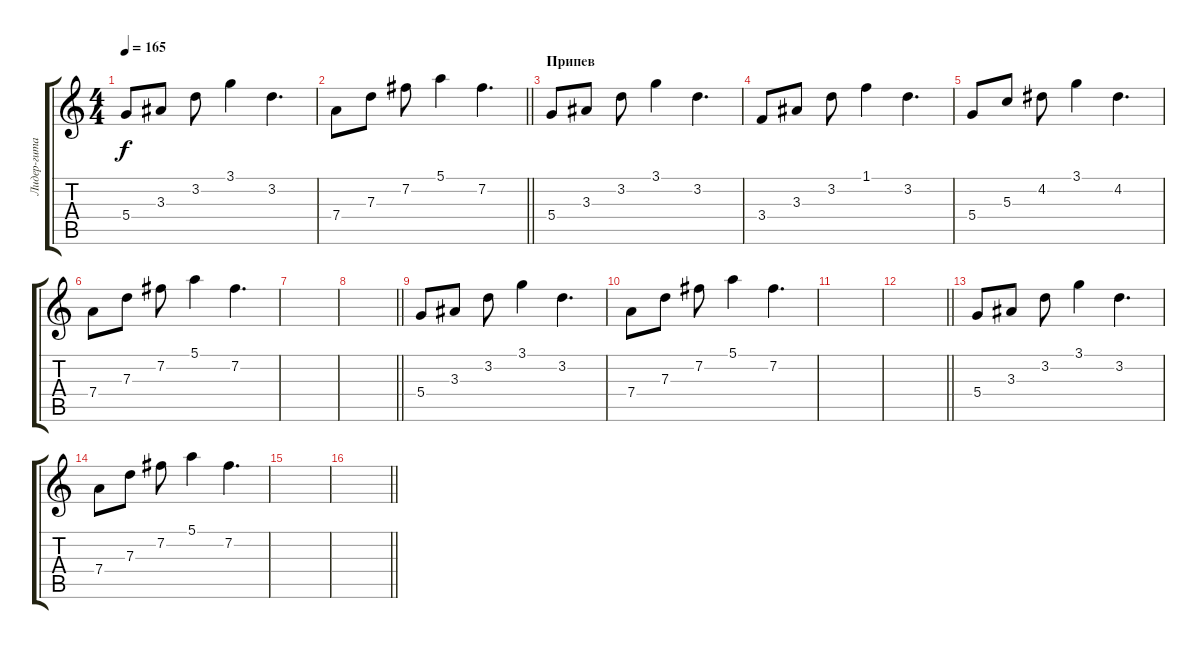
\track ("Лидер-гитара" "Лидер-гита") {instrument distortionguitar}
\staff {score tabs}
\tuning (E4 B3 G3 D3 A2 E2) {hide}
\ts (4 4)
\tempo 165
\clef g2
\ks c
5.4.8{dy f} 3.3.8 3.2.8 3.1.4 3.2.4{d} |
\barLineRight lightlight
7.4.8 7.3.8 7.2.8 5.1.4 7.2.4{d} |
\section ("" "Припев")
5.4.8 3.3.8 3.2.8 3.1.4 3.2.4{d} |
3.4.8 3.3.8 3.2.8 1.1.4 3.2.4{d} |
5.4.8 5.3.8 4.2.8 3.1.4 4.2.4{d} |
7.4.8 7.3.8 7.2.8 5.1.4 7.2.4{d} |
|
\barLineRight lightlight
|
5.4.8 3.3.8 3.2.8 3.1.4 3.2.4{d} |
7.4.8 7.3.8 7.2.8 5.1.4 7.2.4{d} |
|
\barLineRight lightlight
|
5.4.8 3.3.8 3.2.8 3.1.4 3.2.4{d} |
7.4.8 7.3.8 7.2.8 5.1.4 7.2.4{d} |
|
\barLineRight lightlight
